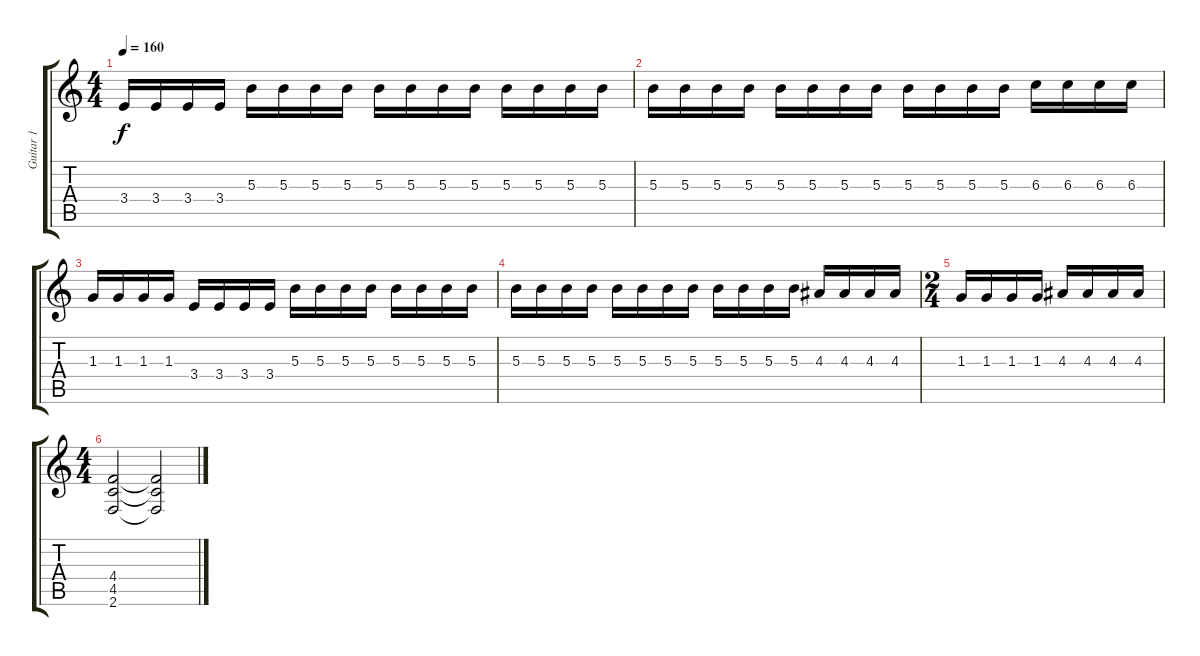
\track ("Guitar 1" "Guitar 1") {instrument distortionguitar}
\staff {score tabs}
\tuning (Eb4 Bb3 Gb3 Db3 Ab2 Eb2) {hide}
\ts (4 4)
\tempo 160
\clef g2
\ks c
3.4.16{dy f} 3.4.16 3.4.16 3.4.16 5.3.16 5.3.16 5.3.16 5.3.16 5.3.16 5.3.16 5.3.16 5.3.16 5.3.16 5.3.16 5.3.16 5.3.16 |
5.3.16 5.3.16 5.3.16 5.3.16 5.3.16 5.3.16 5.3.16 5.3.16 5.3.16 5.3.16 5.3.16 5.3.16 6.3.16 6.3.16 6.3.16 6.3.16 |
1.3.16 1.3.16 1.3.16 1.3.16 3.4.16 3.4.16 3.4.16 3.4.16 5.3.16 5.3.16 5.3.16 5.3.16 5.3.16 5.3.16 5.3.16 5.3.16 |
5.3.16 5.3.16 5.3.16 5.3.16 5.3.16 5.3.16 5.3.16 5.3.16 5.3.16 5.3.16 5.3.16 5.3.16 4.3.16 4.3.16 4.3.16 4.3.16 |
\ts (2 4)
1.3.16 1.3.16 1.3.16 1.3.16 4.3.16 4.3.16 4.3.16 4.3.16 |
\ts (4 4)
(4.4 4.5 2.6).2 (4.4{t} 4.5{t} 2.6{t}).2
